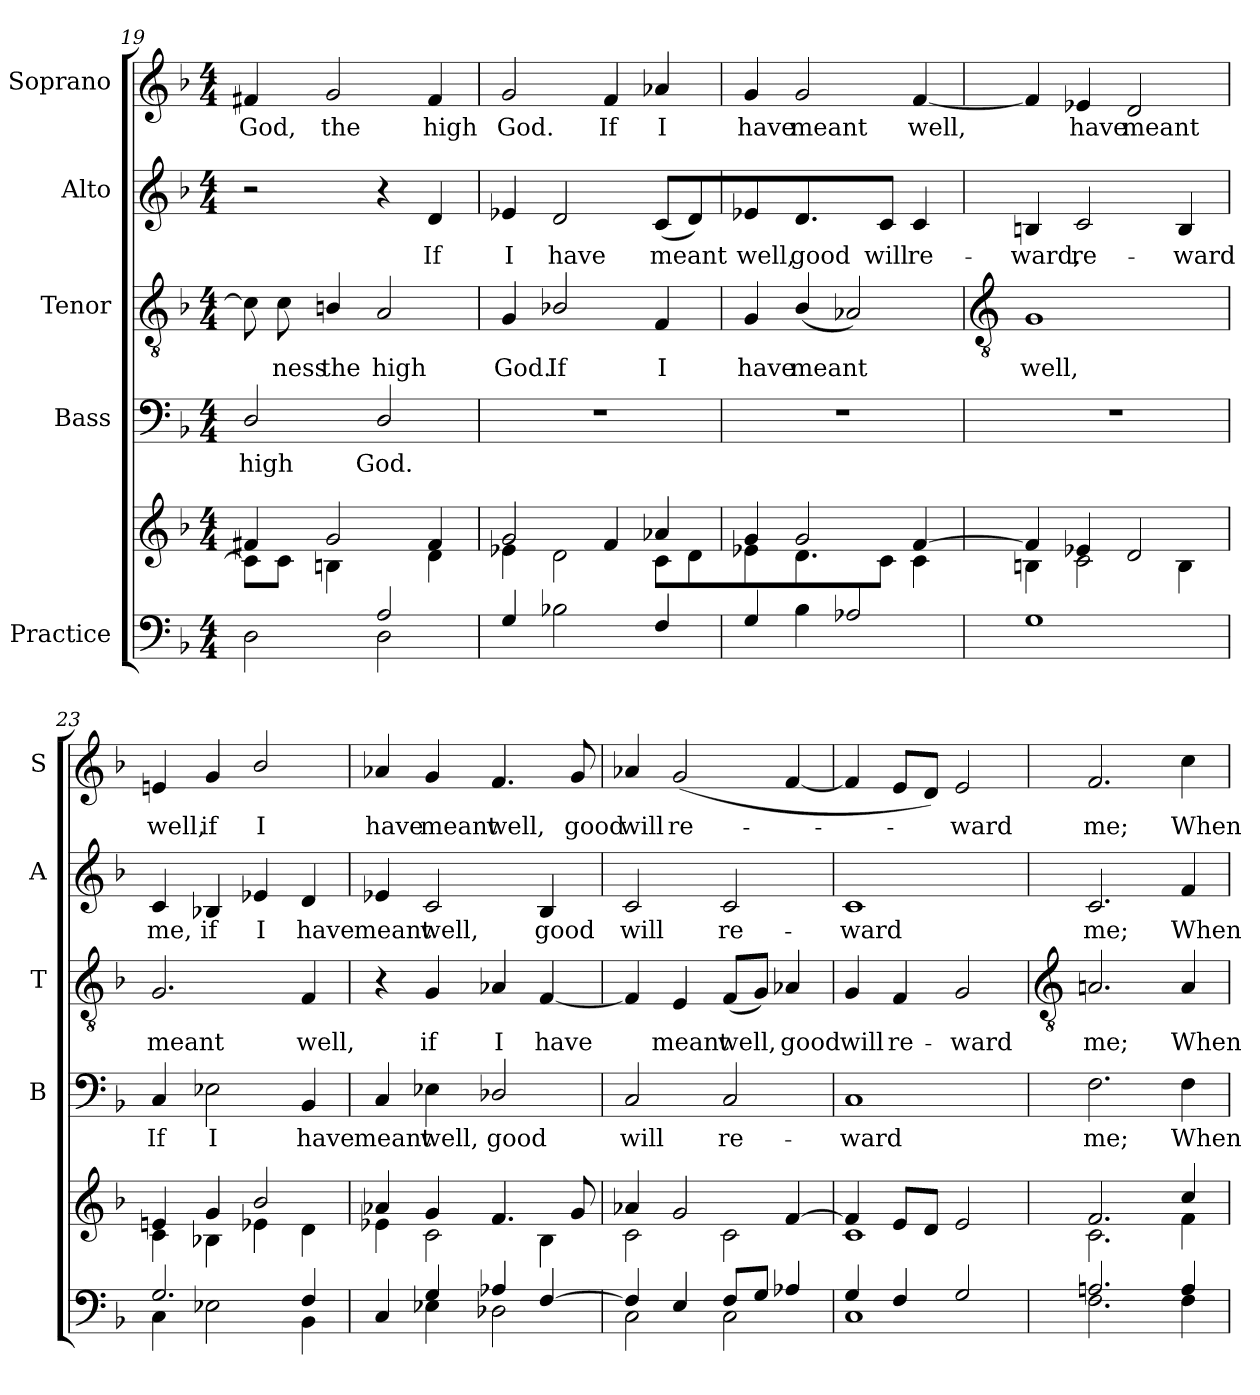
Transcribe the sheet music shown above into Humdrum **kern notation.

**kern	**kern	**kern	**text	**kern	**text	**kern	**text	**kern	**text
*part5	*part5	*part4	*part4	*part3	*part3	*part2	*part2	*part1	*part1
*staff6	*staff5	*staff4	*staff4	*staff3	*staff3	*staff2	*staff2	*staff1	*staff1
*I"Practice	*	*I"Bass	*	*I"Tenor	*	*I"Alto	*	*I"Soprano	*
*	*	*I'B	*	*I'T	*	*I'A	*	*I'S	*
*clefF4	*clefG2	*clefF4	*	*clefGv2	*	*clefG2	*	*clefG2	*
*k[b-]	*k[b-]	*k[b-]	*	*k[b-]	*	*k[b-]	*	*k[b-]	*
*F:	*F:	*F:	*	*F:	*	*F:	*	*F:	*
*M4/4	*M4/4	*M4/4	*	*M4/4	*	*M4/4	*	*M4/4	*
=19	=19	=19	=19	=19	=19	=19	=19	=19	=19
*^	*^	*	*	*	*	*	*	*	*
*	*	*	*^	*	*	*	*	*	*	*	*
!	!	!	!	!	!	!LO:LY:b	!	!	!	!	!	!LO:LY:b
2ryy	2D\	4f#X	2ryy	8c\L]	2D/	high	8c]	.	2r	.	4f#X	God,
!	!	!	!	!	!	!	!	!LO:LY:b	!	!	!	!
.	.	.	.	8c\J	.	.	8c	ness	.	.	.	.
!	!	!	!	!	!	!	!	!LO:LY:b	!	!	!	!LO:LY:b
.	.	2g	.	4Bn\	.	.	4Bn/	the	.	.	2g	the
!	!	!	!	!	!	!LO:LY:b	!	!LO:LY:b	!	!	!	!
2A	2D\	.	4ryy	2ryy	2D/	God.	2A	high	4r	.	.	.
!	!	!	!	!	!	!	!	!	!	!LO:LY:b	!	!LO:LY:b
.	.	4f#	4d	.	.	.	.	.	4d	If	4f#	high
*	*	*	*v	*v	*	*	*	*	*	*	*	*
=20	=20	=20	=20	=20	=20	=20	=20	=20	=20	=20	=20
!	!	!	!	!	!	!	!LO:LY:b	!	!LO:LY:b	!	!LO:LY:b
4G	1ryy	2g	4e-X\	1r	.	4G	God.	4e-X	I	2g	God.
!	!	!	!	!	!	!	!LO:LY:b	!	!LO:LY:b	!	!
2B-X\	.	.	2d\	.	.	2B-X/	If	2d	have	.	.
!	!	!	!	!	!	!	!	!	!	!	!LO:LY:b
.	.	4f	.	.	.	.	.	.	.	4f	If
!	!	!	!	!	!	!	!LO:LY:b	!	!LO:LY:b	!	!LO:LY:b
4F	.	4a-X	8c\L	.	.	4F	I	(<8cL	meant	4a-X	I
.	.	.	8d\	.	.	.	.	8d)	.	.	.
=21	=21	=21	=21	=21	=21	=21	=21	=21	=21	=21	=21
!	!	!	!	!	!	!	!LO:LY:b	!	!LO:LY:b	!	!LO:LY:b
4G	1ryy	4g	4e-X	1r	.	4G	have	4e-X	well,	4g	have
!	!	!	!	!	!	!	!LO:LY:b	!	!LO:LY:b	!	!LO:LY:b
4B-\	.	2g	4.d\	.	.	(<4B-/	meant	4.d	good	2g	meant
2A-X	.	.	.	.	.	2A-X)	.	.	.	.	.
!	!	!	!	!	!	!	!	!	!LO:LY:b	!	!
.	.	.	8c\J	.	.	.	.	8cJ	will	.	.
!	!	!	!	!	!	!	!	!	!LO:LY:b	!	!LO:LY:b
.	.	[4f	4c	.	.	.	.	4c	re-	[4f	well,
!!LO:LB:g=z
=22	=22	=22	=22	=22	=22	=22	=22	=22	=22	=22	=22
*	*	*	*	*	*	*clefGv2	*	*	*	*	*
!	!	!	!	!	!	!	!LO:LY:b	!	!LO:LY:b	!	!
1G	1ryy	4f]	4Bn	1r	.	1G	well,	4Bn	-ward,	4f]	.
!	!	!	!	!	!	!	!	!	!LO:LY:b	!	!LO:LY:b
.	.	4e-X	2c\	.	.	.	.	2c	re-	4e-X	have
!	!	!	!	!	!	!	!	!	!	!	!LO:LY:b
.	.	2d	.	.	.	.	.	.	.	2d	meant
!	!	!	!	!	!	!	!	!	!LO:LY:b	!	!
.	.	.	4B\	.	.	.	.	4B	-ward	.	.
=23	=23	=23	=23	=23	=23	=23	=23	=23	=23	=23	=23
!	!	!	!	!	!LO:LY:b	!	!LO:LY:b	!	!LO:LY:b	!	!LO:LY:b
2.G/	4C\	4en	4c	4C	If	2.G	meant	4c	me,	4en	well,
!	!	!	!	!	!LO:LY:b	!	!	!	!LO:LY:b	!	!LO:LY:b
.	2E-X	4g	4B-X	2E-X	I	.	.	4B-X	if	4g	if
!	!	!	!	!	!	!	!	!	!LO:LY:b	!	!LO:LY:b
.	.	2b-/	4e-X\	.	.	.	.	4e-X	I	2b-/	I
!	!	!	!	!	!LO:LY:b	!	!LO:LY:b	!	!LO:LY:b	!	!
4F	4BB-\	.	4d\	4BB-	have	4F	well,	4d	have	.	.
=24	=24	=24	=24	=24	=24	=24	=24	=24	=24	=24	=24
!	!	!	!	!	!LO:LY:b	!	!	!	!LO:LY:b	!	!LO:LY:b
4ryy	4C	4a-X	4e-X	4C	meant	4r	.	4e-X	meant	4a-X	have
!	!	!	!	!	!LO:LY:b	!	!LO:LY:b	!	!LO:LY:b	!	!LO:LY:b
4G	4E-X	4g	2c\	4E-X	well,	4G	if	2c	well,	4g	meant
!	!	!	!	!	!LO:LY:b	!	!LO:LY:b	!	!	!	!LO:LY:b
4A-X/	2D-X\	4.f	.	2D-X/	good	4A-X	I	.	.	4.f	well,
!	!	!	!	!	!	!	!LO:LY:b	!	!LO:LY:b	!	!
[4F/	.	.	4B-\	.	.	[4F	have	4B-	good	.	.
!	!	!	!	!	!	!	!	!	!	!	!LO:LY:b
.	.	8g	.	.	.	.	.	.	.	8g	good
=25	=25	=25	=25	=25	=25	=25	=25	=25	=25	=25	=25
!	!	!	!	!	!LO:LY:b	!	!LO:LY:b	!	!LO:LY:b	!	!LO:LY:b
4F/]	2C\	4a-X	2c\	2C	will	4F]	.	2c	will	4a-X	will
!	!	!	!	!	!	!	!LO:LY:b	!	!	!	!LO:LY:b
4E/	.	2g	.	.	.	4E	meant	.	.	(<2g	re-
!	!	!	!	!	!LO:LY:b	!	!LO:LY:b	!	!LO:LY:b	!	!
8F/L	2C\	.	2c\	2C	re-	(<8FL	well,	2c	re-	.	.
8G/J	.	.	.	.	.	8GJ)	.	.	.	.	.
!	!	!	!	!	!	!	!LO:LY:b	!	!	!	!
4A-X/	.	[4f	.	.	.	4A-X	good	.	.	[4f	.
=26	=26	=26	=26	=26	=26	=26	=26	=26	=26	=26	=26
!	!	!	!	!	!LO:LY:b	!	!LO:LY:b	!	!LO:LY:b	!	!
4G/	1C	4f]	1c	1C	-ward	4G	will	1c	-ward	4f]	.
!	!	!	!	!	!	!	!LO:LY:b	!	!	!	!
4F/	.	8eL	.	.	.	4F	re-	.	.	8eL	.
.	.	8dJ	.	.	.	.	.	.	.	8dJ)	.
!	!	!	!	!	!	!	!LO:LY:b	!	!	!	!LO:LY:b
2G/	.	2e	.	.	.	2G	-ward	.	.	2e	ward
!!LO:LB:g=z
=27	=27	=27	=27	=27	=27	=27	=27	=27	=27	=27	=27
*	*	*	*	*	*	*clefGv2	*	*	*	*	*
!	!	!	!	!	!LO:LY:b	!	!LO:LY:b	!	!LO:LY:b	!	!LO:LY:b
2.An	2.F	2.f	2.c	2.F	me;	2.An	me;	2.c	me;	2.f	me;
!	!	!	!	!	!LO:LY:b	!	!LO:LY:b	!	!LO:LY:b	!	!LO:LY:b
4A	4F	4cc/	4f	4F	When	4A	When	4f	When	4cc	When
*v	*v	*	*	*	*	*	*	*	*	*	*
*	*v	*v	*	*	*	*	*	*	*	*
=	=	=	=	=	=	=	=	=	=
*-	*-	*-	*-	*-	*-	*-	*-	*-	*-
